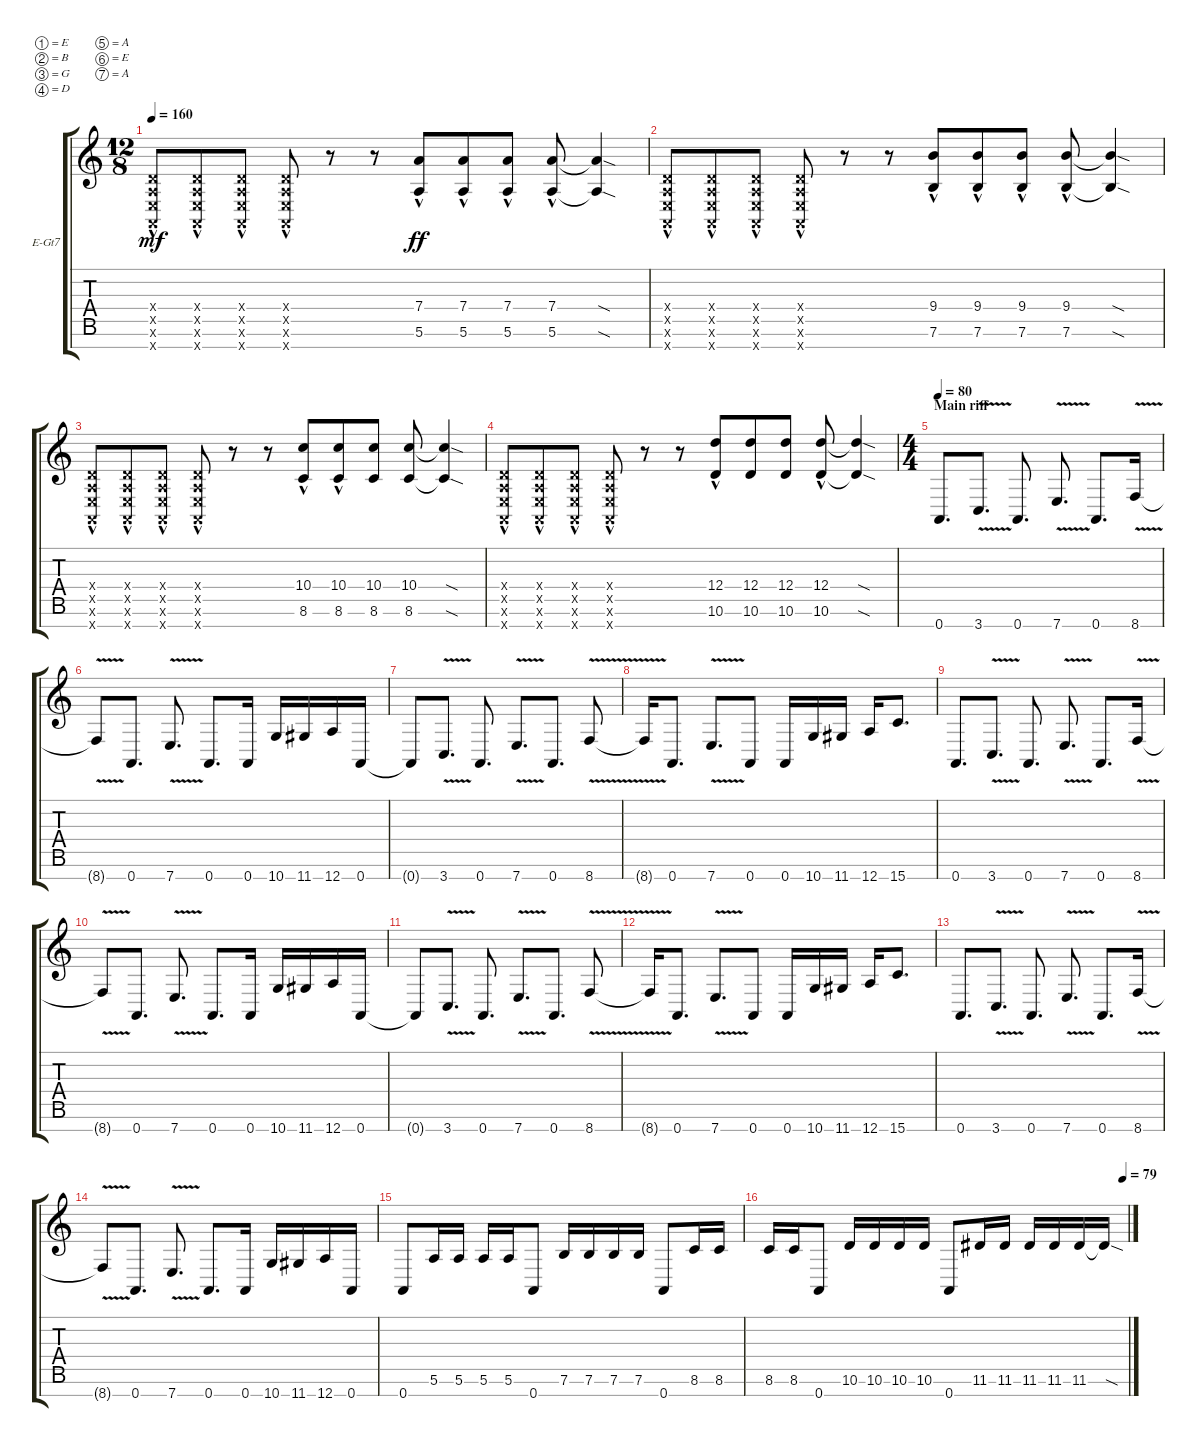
\defaultSystemsLayout 4
\bracketExtendMode groupsimilarinstruments
\firstSystemTrackNameOrientation horizontal
\otherSystemsTrackNameOrientation horizontal
\track ("Matt " "E-Gt7") {instrument overdrivenguitar}
\staff {score tabs}
\tuning (E4 B3 G3 D3 A2 E2 A1)
\ts (12 8)
\tempo 160
\clef g2
\ks c
(0.7{hac x} 0.4{x} 0.5{x} 0.6{x}).8{dy mf instrument overdrivenguitar} (0.7{hac x} 0.4{x} 0.5{x} 0.6{x}).8 (0.7{hac x} 0.4{x} 0.5{x} 0.6{x}).8 (0.7{hac x} 0.6{x} 0.5{x} 0.4{x}).8 r.8 r.8 (5.6 7.4{hac}).8{dy ff} (5.6 7.4{hac}).8 (5.6 7.4{hac}).8 (5.6 7.4{hac}).8 (5.6{sod t} 7.4{sod t}).4 |
(0.7{hac x} 0.4{x} 0.5{x} 0.6{x}).8 (0.7{hac x} 0.4{x} 0.5{x} 0.6{x}).8 (0.7{hac x} 0.4{x} 0.5{x} 0.6{x}).8 (0.7{hac x} 0.6{x} 0.5{x} 0.4{x}).8 r.8 r.8 (7.6 9.4{hac}).8 (7.6 9.4{hac}).8 (7.6 9.4{hac}).8 (7.6 9.4{hac}).8 (7.6{sod t} 9.4{sod t}).4 |
(0.7{hac x} 0.4{x} 0.5{x} 0.6{x}).8 (0.7{hac x} 0.4{x} 0.5{x} 0.6{x}).8 (0.7{hac x} 0.4{x} 0.5{x} 0.6{x}).8 (0.7{hac x} 0.6{x} 0.5{x} 0.4{x}).8 r.8 r.8 (8.6 10.4{hac}).8 (8.6 10.4{hac}).8 (8.6 10.4).8 (8.6 10.4).8 (8.6{sod t} 10.4{sod t}).4 |
(0.7{hac x} 0.4{x} 0.5{x} 0.6{x}).8 (0.7{hac x} 0.4{x} 0.5{x} 0.6{x}).8 (0.7{hac x} 0.4{x} 0.5{x} 0.6{x}).8 (0.7{hac x} 0.6{x} 0.5{x} 0.4{x}).8 r.8 r.8 (10.6 12.4{hac}).8 (10.6 12.4).8 (10.6 12.4).8 (10.6 12.4{hac}).8 (10.6{sod t} 12.4{sod t}).4 |
\ts (4 4)
\section ("" "Main riff")
\tempo 80
0.7.8{d} 3.7{v}.8{d} 0.7.8{d} 7.7{v}.8{d} 0.7.8{d} 8.7{v}.16 |
8.7{t}.8 0.7.8{d} 7.7{v}.8{d} 0.7.8{d} 0.7.16 10.7.16 11.7.16 12.7.16 0.7.16 |
0.7{t}.8 3.7{v}.8{d} 0.7.8{d} 7.7{v}.8{d} 0.7.8{d} 8.7{v}.8 |
8.7{t}.16 0.7.8{d} 7.7{v}.8{d} 0.7.8 0.7.16 10.7.16 11.7.16 12.7.16 15.7.8{d} |
0.7.8{d} 3.7{v}.8{d} 0.7.8{d} 7.7{v}.8{d} 0.7.8{d} 8.7{v}.16 |
8.7{t}.8 0.7.8{d} 7.7{v}.8{d} 0.7.8{d} 0.7.16 10.7.16 11.7.16 12.7.16 0.7.16 |
0.7{t}.8 3.7{v}.8{d} 0.7.8{d} 7.7{v}.8{d} 0.7.8{d} 8.7{v}.8 |
8.7{t}.16 0.7.8{d} 7.7{v}.8{d} 0.7.8 0.7.16 10.7.16 11.7.16 12.7.16 15.7.8{d} |
0.7.8{d} 3.7{v}.8{d} 0.7.8{d} 7.7{v}.8{d} 0.7.8{d} 8.7{v}.16 |
8.7{t}.8 0.7.8{d} 7.7{v}.8{d} 0.7.8{d} 0.7.16 10.7.16 11.7.16 12.7.16 0.7.16 |
0.7.8 5.6.16 5.6.16 5.6.16 5.6.16 0.7.8 7.6.16 7.6.16 7.6.16 7.6.16 0.7.8 8.6.16 8.6.16 |
\tempo (79 0.9875)
8.6.16 8.6.16 0.7.8 10.6.16 10.6.16 10.6.16 10.6.16 0.7.8 11.6.16 11.6.16 11.6.16 11.6.16 11.6.16 11.6{sod t}.16
